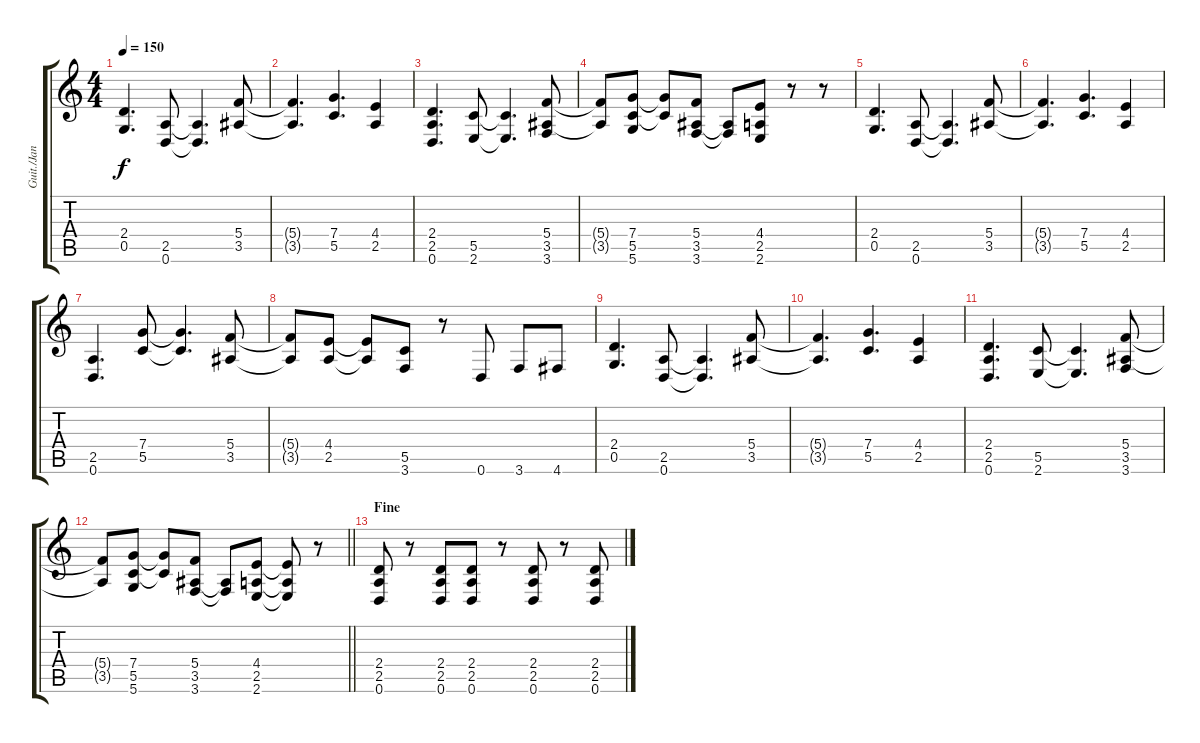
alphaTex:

\track ("Guit./Jan Standard D" "Guit./Jan ") {instrument distortionguitar}
\staff {score tabs}
\tuning (D4 A3 F3 C3 G2 D2) {hide}
\ts (4 4)
\tempo 150
\clef g2
\ks c
(2.4 0.5).4{d dy f} (2.5 0.6).8 (2.5{t} 0.6{t}).4{d} (5.4 3.5).8 |
(5.4{t} 3.5{t}).4{d} (7.4 5.5).4{d} (4.4 2.5).4 |
(2.4 2.5 0.6).4{d} (5.5 2.6).8 (5.5{t} 2.6{t}).4{d} (5.4 3.5 3.6).8 |
(5.4{t} 3.5{t}).8 (7.4 5.5 5.6).8 (7.4{t} 5.5{t}).8 (5.4 3.5 3.6).8 (3.5{t} 3.6{t}).8 (4.4 2.5 2.6).8 r.8 r.8 |
(2.4 0.5).4{d} (2.5 0.6).8 (2.5{t} 0.6{t}).4{d} (5.4 3.5).8 |
(5.4{t} 3.5{t}).4{d} (7.4 5.5).4{d} (4.4 2.5).4 |
(2.5 0.6).4{d} (7.4 5.5).8 (7.4{t} 5.5{t}).4{d} (5.4 3.5).8 |
(5.4{t} 3.5{t}).8 (4.4 2.5).8 (4.4{t} 2.5{t}).8 (5.5 3.6).8 r.8 0.6.8 3.6.8 4.6.8 |
(2.4 0.5).4{d} (2.5 0.6).8 (2.5{t} 0.6{t}).4{d} (5.4 3.5).8 |
(5.4{t} 3.5{t}).4{d} (7.4 5.5).4{d} (4.4 2.5).4 |
(2.4 2.5 0.6).4{d} (5.5 2.6).8 (5.5{t} 2.6{t}).4{d} (5.4 3.5 3.6).8 |
\barLineRight lightlight
(5.4{t} 3.5{t}).8 (7.4 5.5 5.6).8 (7.4{t} 5.5{t}).8 (5.4 3.5 3.6).8 (3.5{t} 3.6{t}).8 (4.4 2.5 2.6).8 (4.4{t} 2.5{t} 2.6{t}).8 r.8 |
\section ("" "Fine")
(2.4 2.5 0.6).8 r.8 (2.4 2.5 0.6).8 (2.4 2.5 0.6).8 r.8 (2.4 2.5 0.6).8 r.8 (2.4 2.5 0.6).8
